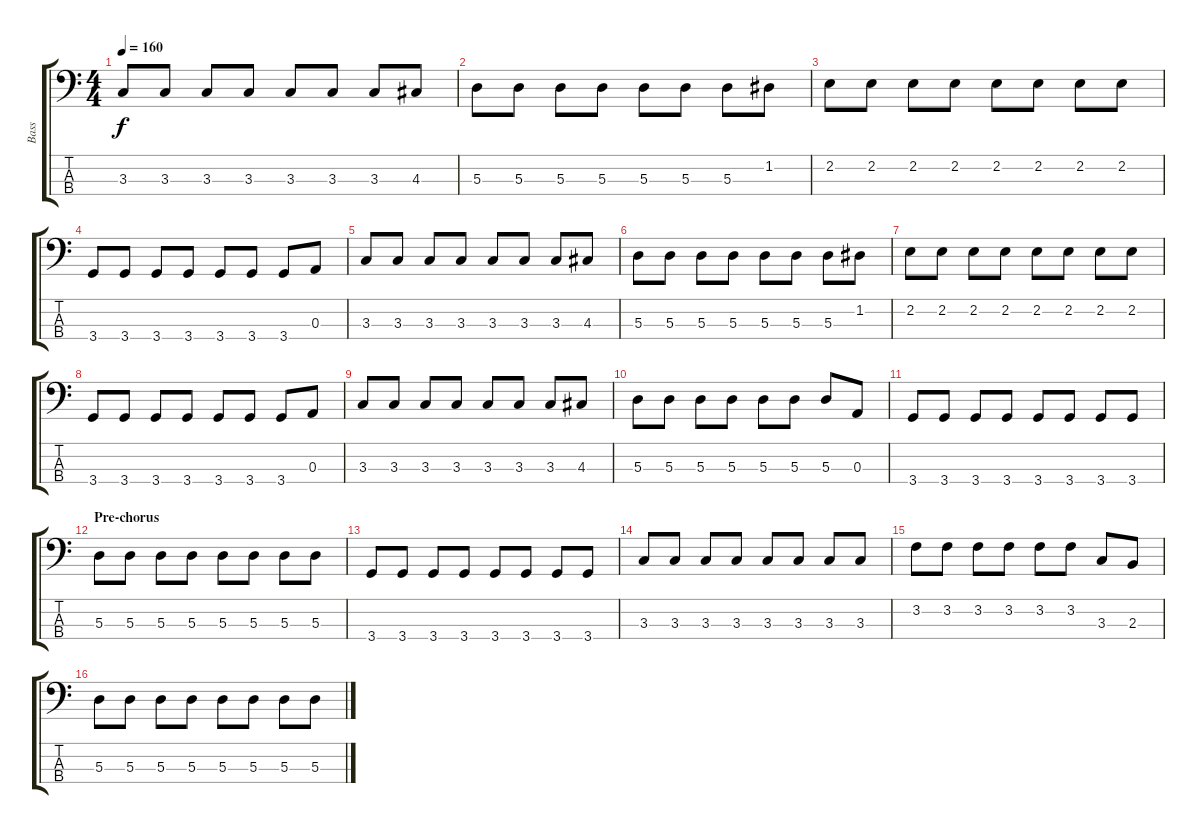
\track ("Bass" "Bass") {instrument electricbassfinger}
\staff {score tabs}
\tuning (G2 D2 A1 E1) {hide}
\ts (4 4)
\tempo 160
\clef f4
\ks c
3.3.8{dy f} 3.3.8 3.3.8 3.3.8 3.3.8 3.3.8 3.3.8 4.3.8 |
5.3.8 5.3.8 5.3.8 5.3.8 5.3.8 5.3.8 5.3.8 1.2.8 |
2.2.8 2.2.8 2.2.8 2.2.8 2.2.8 2.2.8 2.2.8 2.2.8 |
3.4.8 3.4.8 3.4.8 3.4.8 3.4.8 3.4.8 3.4.8 0.3.8 |
3.3.8 3.3.8 3.3.8 3.3.8 3.3.8 3.3.8 3.3.8 4.3.8 |
5.3.8 5.3.8 5.3.8 5.3.8 5.3.8 5.3.8 5.3.8 1.2.8 |
2.2.8 2.2.8 2.2.8 2.2.8 2.2.8 2.2.8 2.2.8 2.2.8 |
3.4.8 3.4.8 3.4.8 3.4.8 3.4.8 3.4.8 3.4.8 0.3.8 |
3.3.8 3.3.8 3.3.8 3.3.8 3.3.8 3.3.8 3.3.8 4.3.8 |
5.3.8 5.3.8 5.3.8 5.3.8 5.3.8 5.3.8 5.3.8 0.3.8 |
3.4.8 3.4.8 3.4.8 3.4.8 3.4.8 3.4.8 3.4.8 3.4.8 |
\section ("" "Pre-chorus")
5.3.8 5.3.8 5.3.8 5.3.8 5.3.8 5.3.8 5.3.8 5.3.8 |
3.4.8 3.4.8 3.4.8 3.4.8 3.4.8 3.4.8 3.4.8 3.4.8 |
3.3.8 3.3.8 3.3.8 3.3.8 3.3.8 3.3.8 3.3.8 3.3.8 |
3.2.8 3.2.8 3.2.8 3.2.8 3.2.8 3.2.8 3.3.8 2.3.8 |
5.3.8 5.3.8 5.3.8 5.3.8 5.3.8 5.3.8 5.3.8 5.3.8
